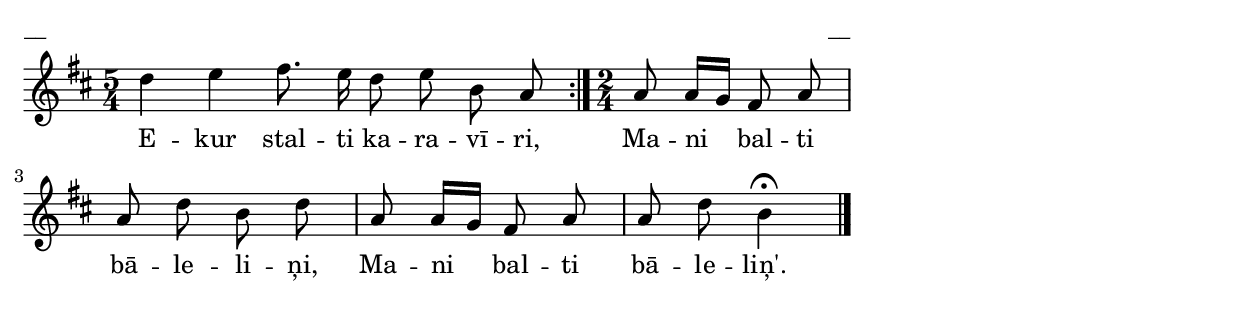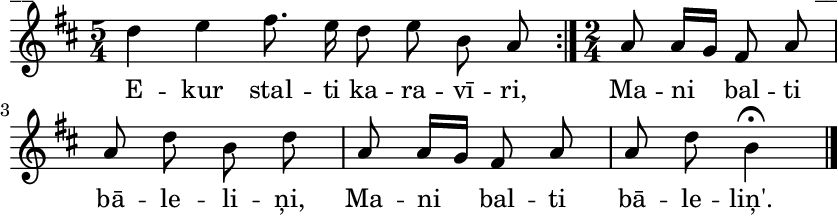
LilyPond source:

\version "2.13.18"
#(ly:set-option 'crop #t)

%\header {
%    title = "Ekur stalti karavīri"
%} 
\paper {
line-width = 14\cm
left-margin = 0.4\cm
between-system-padding = 0.1\cm
between-system-space = 0.1\cm
}
\layout {
indent = #0
ragged-last = ##f
}


voiceA = \relative c'' {
\clef "treble"
\key b \minor
\time 5/4
\repeat volta 2 {
d4 e fis8. e16 d8 e b a 
}
\time 2/4
a8 a16[ g] fis8 a |
a8 d b d |
a8 a16[ g] fis8 a |
a8 d b4\fermata
\bar "|."
} 

lyricA = \lyricmode {
E -- kur stal -- ti ka -- ra -- vī -- ri, 
Ma -- ni bal -- ti bā -- le -- li -- ņi, 
Ma -- ni bal -- ti bā -- le -- liņ'.
}

fullScore = <<
\new Staff {
<<
\new Voice = "voiceA" { \oneVoice \autoBeamOff \voiceA }
\new Lyrics \lyricsto "voiceA" \lyricA
>>
}
>>

\score {
\fullScore
\header { piece = "__" opus = "__" }
}
\markup { \with-color #(x11-color 'white) \sans \smaller "__" }
\score {
\unfoldRepeats
\fullScore
\midi {
\context { \Staff \remove "Staff_performer" }
\context { \Voice \consists "Staff_performer" }
}
}



